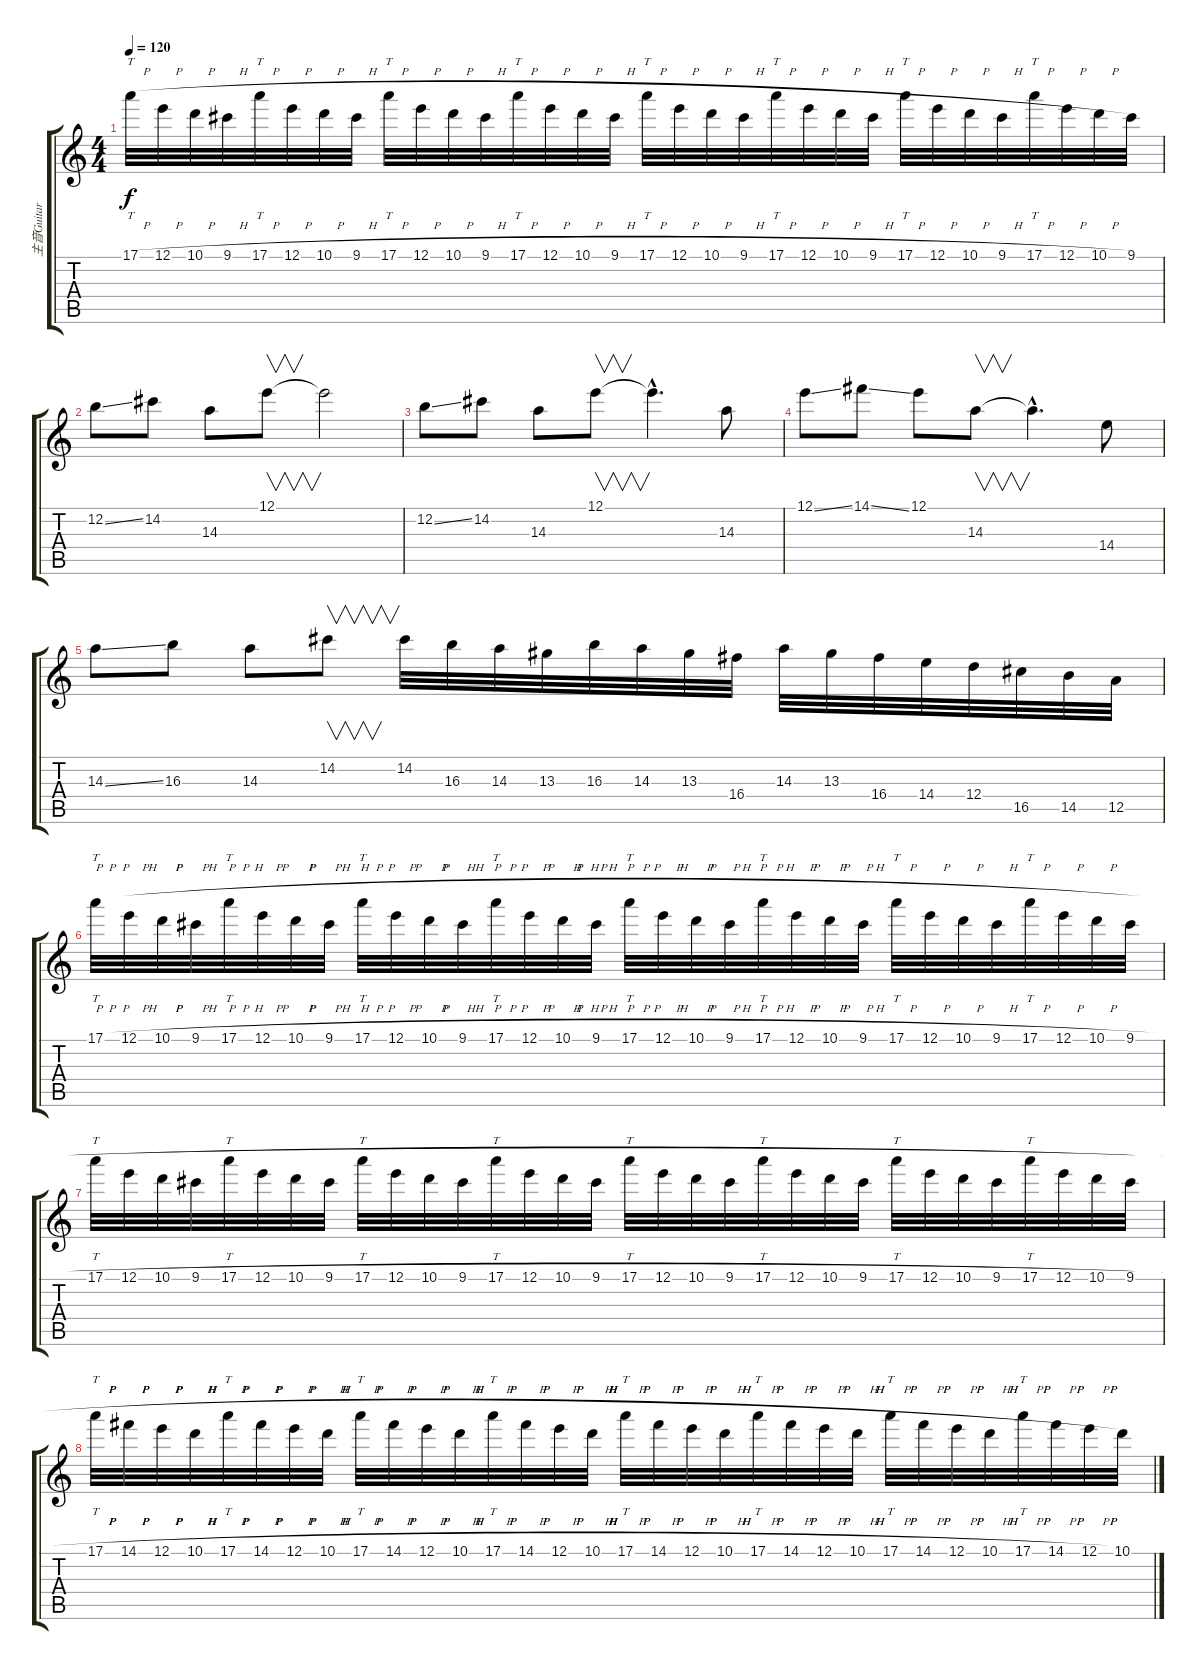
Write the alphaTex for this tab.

\track ("主音Guitar" "主音Guitar") {instrument overdrivenguitar}
\staff {score tabs}
\tuning (E4 B3 G3 D3 A2 E2) {hide}
\ts (4 4)
\tempo 120
\clef g2
\ks c
17.1{h}.32{tt dy f} 12.1{h}.32 10.1{h}.32 9.1{h}.32 17.1{h}.32{tt} 12.1{h}.32 10.1{h}.32 9.1{h}.32 17.1{h}.32{tt} 12.1{h}.32 10.1{h}.32 9.1{h}.32 17.1{h}.32{tt} 12.1{h}.32 10.1{h}.32 9.1{h}.32 17.1{h}.32{tt} 12.1{h}.32 10.1{h}.32 9.1{h}.32 17.1{h}.32{tt} 12.1{h}.32 10.1{h}.32 9.1{h}.32 17.1{h}.32{tt} 12.1{h}.32 10.1{h}.32 9.1{h}.32 17.1{h}.32{tt} 12.1{h}.32 10.1{h}.32 9.1.32 |
12.2{ss}.8{volume 8} 14.2.8 14.3.8 12.1.8{v} 12.1{t}.2 |
12.2{ss}.8 14.2.8 14.3.8 12.1.8{v} 12.1{hac t}.4{d} 14.3.8 |
12.1{ss}.8{volume 6} 14.1{ss}.8 12.1.8 14.3.8{v} 14.3{hac t}.4{d} 14.4.8 |
14.3{ss}.8 16.3.8 14.3.8 14.2.8{v} 14.2.32 16.3.32 14.3.32 13.3.32 16.3.32 14.3.32 13.3.32 16.4.32 14.3.32 13.3.32 16.4.32 14.4.32 12.4.32 16.5.32 14.5.32 12.5.32 |
17.1{h}.32{tt volume 3} 12.1{h}.32 10.1{h}.32 9.1{h}.32 17.1{h}.32{tt} 12.1{h}.32 10.1{h}.32 9.1{h}.32 17.1{h}.32{tt} 12.1{h}.32 10.1{h}.32 9.1{h}.32 17.1{h}.32{tt} 12.1{h}.32 10.1{h}.32 9.1{h}.32 17.1{h}.32{tt} 12.1{h}.32 10.1{h}.32 9.1{h}.32 17.1{h}.32{tt} 12.1{h}.32 10.1{h}.32 9.1{h}.32 17.1{h}.32{tt} 12.1{h}.32 10.1{h}.32 9.1{h}.32 17.1{h}.32{tt} 12.1{h}.32 10.1{h}.32 9.1{h}.32 |
17.1{h}.32{tt} 12.1{h}.32 10.1{h}.32 9.1{h}.32 17.1{h}.32{tt} 12.1{h}.32 10.1{h}.32 9.1{h}.32 17.1{h}.32{tt} 12.1{h}.32 10.1{h}.32 9.1{h}.32 17.1{h}.32{tt} 12.1{h}.32 10.1{h}.32 9.1{h}.32 17.1{h}.32{tt} 12.1{h}.32 10.1{h}.32 9.1{h}.32 17.1{h}.32{tt} 12.1{h}.32 10.1{h}.32 9.1{h}.32 17.1{h}.32{tt} 12.1{h}.32 10.1{h}.32 9.1{h}.32 17.1{h}.32{tt} 12.1{h}.32 10.1{h}.32 9.1{h}.32 |
17.1{h}.32{tt volume 0} 14.1{h}.32 12.1{h}.32 10.1{h}.32 17.1{h}.32{tt} 14.1{h}.32 12.1{h}.32 10.1{h}.32 17.1{h}.32{tt} 14.1{h}.32 12.1{h}.32 10.1{h}.32 17.1{h}.32{tt} 14.1{h}.32 12.1{h}.32 10.1{h}.32 17.1{h}.32{tt} 14.1{h}.32 12.1{h}.32 10.1{h}.32 17.1{h}.32{tt} 14.1{h}.32 12.1{h}.32 10.1{h}.32 17.1{h}.32{tt} 14.1{h}.32 12.1{h}.32 10.1{h}.32 17.1{h}.32{tt} 14.1{h}.32 12.1{h}.32 10.1{h}.32
